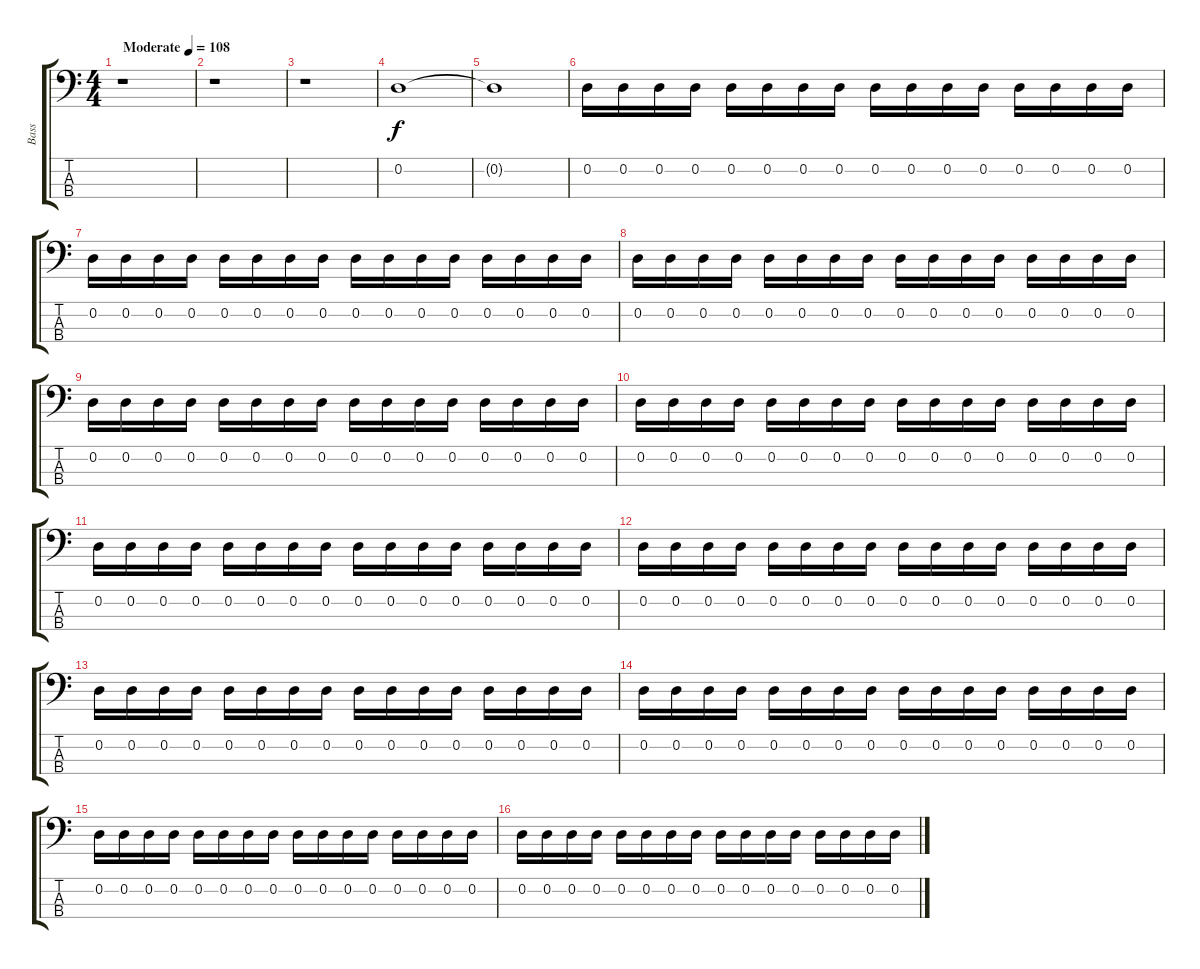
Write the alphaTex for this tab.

\track ("Bass" "Bass") {instrument slapbass2}
\staff {score tabs}
\tuning (G2 D2 A1 D1) {hide}
\ts (4 4)
\tempo (108 "Moderate")
\clef f4
\ks c
r.1{dy f instrument slapbass2} |
r.1 |
r.1 |
0.2.1 |
0.2{t}.1 |
0.2.16 0.2.16 0.2.16 0.2.16 0.2.16 0.2.16 0.2.16 0.2.16 0.2.16 0.2.16 0.2.16 0.2.16 0.2.16 0.2.16 0.2.16 0.2.16 |
0.2.16 0.2.16 0.2.16 0.2.16 0.2.16 0.2.16 0.2.16 0.2.16 0.2.16 0.2.16 0.2.16 0.2.16 0.2.16 0.2.16 0.2.16 0.2.16 |
0.2.16 0.2.16 0.2.16 0.2.16 0.2.16 0.2.16 0.2.16 0.2.16 0.2.16 0.2.16 0.2.16 0.2.16 0.2.16 0.2.16 0.2.16 0.2.16 |
0.2.16 0.2.16 0.2.16 0.2.16 0.2.16 0.2.16 0.2.16 0.2.16 0.2.16 0.2.16 0.2.16 0.2.16 0.2.16 0.2.16 0.2.16 0.2.16 |
0.2.16 0.2.16 0.2.16 0.2.16 0.2.16 0.2.16 0.2.16 0.2.16 0.2.16 0.2.16 0.2.16 0.2.16 0.2.16 0.2.16 0.2.16 0.2.16 |
0.2.16 0.2.16 0.2.16 0.2.16 0.2.16 0.2.16 0.2.16 0.2.16 0.2.16 0.2.16 0.2.16 0.2.16 0.2.16 0.2.16 0.2.16 0.2.16 |
0.2.16 0.2.16 0.2.16 0.2.16 0.2.16 0.2.16 0.2.16 0.2.16 0.2.16 0.2.16 0.2.16 0.2.16 0.2.16 0.2.16 0.2.16 0.2.16 |
0.2.16 0.2.16 0.2.16 0.2.16 0.2.16 0.2.16 0.2.16 0.2.16 0.2.16 0.2.16 0.2.16 0.2.16 0.2.16 0.2.16 0.2.16 0.2.16 |
0.2.16 0.2.16 0.2.16 0.2.16 0.2.16 0.2.16 0.2.16 0.2.16 0.2.16 0.2.16 0.2.16 0.2.16 0.2.16 0.2.16 0.2.16 0.2.16 |
0.2.16 0.2.16 0.2.16 0.2.16 0.2.16 0.2.16 0.2.16 0.2.16 0.2.16 0.2.16 0.2.16 0.2.16 0.2.16 0.2.16 0.2.16 0.2.16 |
0.2.16 0.2.16 0.2.16 0.2.16 0.2.16 0.2.16 0.2.16 0.2.16 0.2.16 0.2.16 0.2.16 0.2.16 0.2.16 0.2.16 0.2.16 0.2.16
